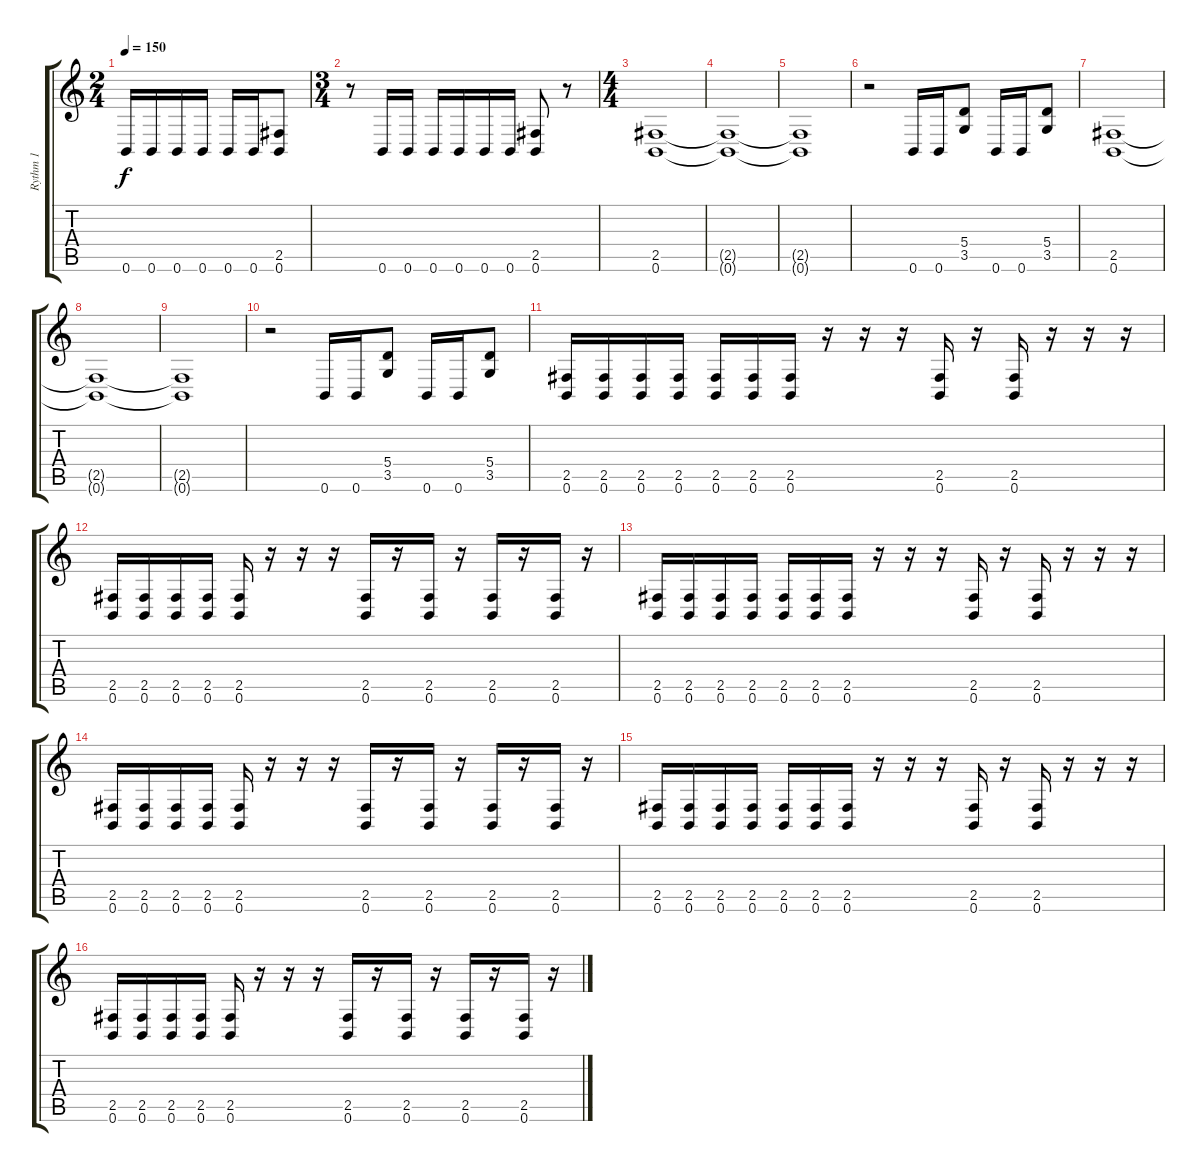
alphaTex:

\track ("Rythm 1" "Rythm 1") {instrument distortionguitar}
\staff {score tabs}
\tuning (B3 Gb3 D3 A2 E2 B1) {hide}
\ts (2 4)
\tempo 150
\clef g2
\ks c
0.6.16{dy f instrument distortionguitar} 0.6.16 0.6.16 0.6.16 0.6.16 0.6.16 (2.5 0.6).8 |
\ts (3 4)
r.8 0.6.16 0.6.16 0.6.16 0.6.16 0.6.16 0.6.16 (2.5 0.6).8 r.8 |
\ts (4 4)
(2.5 0.6).1 |
(2.5{t} 0.6{t}).1 |
(2.5{t} 0.6{t}).1 |
r.2 0.6.16 0.6.16 (5.4 3.5).8 0.6.16 0.6.16 (5.4 3.5).8 |
(2.5 0.6).1 |
(2.5{t} 0.6{t}).1 |
(2.5{t} 0.6{t}).1 |
r.2 0.6.16 0.6.16 (5.4 3.5).8 0.6.16 0.6.16 (5.4 3.5).8 |
(2.5 0.6).16 (2.5 0.6).16 (2.5 0.6).16 (2.5 0.6).16 (2.5 0.6).16 (2.5 0.6).16 (2.5 0.6).16 r.16 r.16 r.16 (2.5 0.6).16 r.16 (2.5 0.6).16 r.16 r.16 r.16 |
(2.5 0.6).16 (2.5 0.6).16 (2.5 0.6).16 (2.5 0.6).16 (2.5 0.6).16 r.16 r.16 r.16 (2.5 0.6).16 r.16 (2.5 0.6).16 r.16 (2.5 0.6).16 r.16 (2.5 0.6).16 r.16 |
(2.5 0.6).16 (2.5 0.6).16 (2.5 0.6).16 (2.5 0.6).16 (2.5 0.6).16 (2.5 0.6).16 (2.5 0.6).16 r.16 r.16 r.16 (2.5 0.6).16 r.16 (2.5 0.6).16 r.16 r.16 r.16 |
(2.5 0.6).16 (2.5 0.6).16 (2.5 0.6).16 (2.5 0.6).16 (2.5 0.6).16 r.16 r.16 r.16 (2.5 0.6).16 r.16 (2.5 0.6).16 r.16 (2.5 0.6).16 r.16 (2.5 0.6).16 r.16 |
(2.5 0.6).16 (2.5 0.6).16 (2.5 0.6).16 (2.5 0.6).16 (2.5 0.6).16 (2.5 0.6).16 (2.5 0.6).16 r.16 r.16 r.16 (2.5 0.6).16 r.16 (2.5 0.6).16 r.16 r.16 r.16 |
(2.5 0.6).16 (2.5 0.6).16 (2.5 0.6).16 (2.5 0.6).16 (2.5 0.6).16 r.16 r.16 r.16 (2.5 0.6).16 r.16 (2.5 0.6).16 r.16 (2.5 0.6).16 r.16 (2.5 0.6).16 r.16
